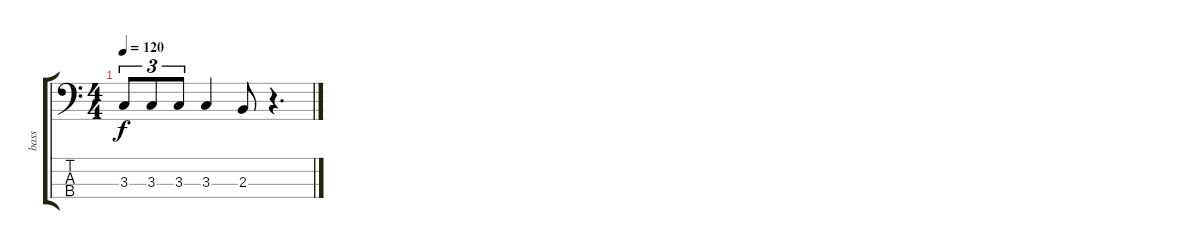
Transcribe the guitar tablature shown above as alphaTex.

\track ("bass" "bass") {instrument electricbassfinger}
\staff {score tabs}
\tuning (G2 D2 A1 E1) {hide}
\ts (4 4)
\tempo 120
\clef f4
\ks c
3.3.8{tu (3 2) dy f} 3.3.8{tu (3 2)} 3.3.8{tu (3 2)} 3.3.4 2.3.8 r.4{d}
